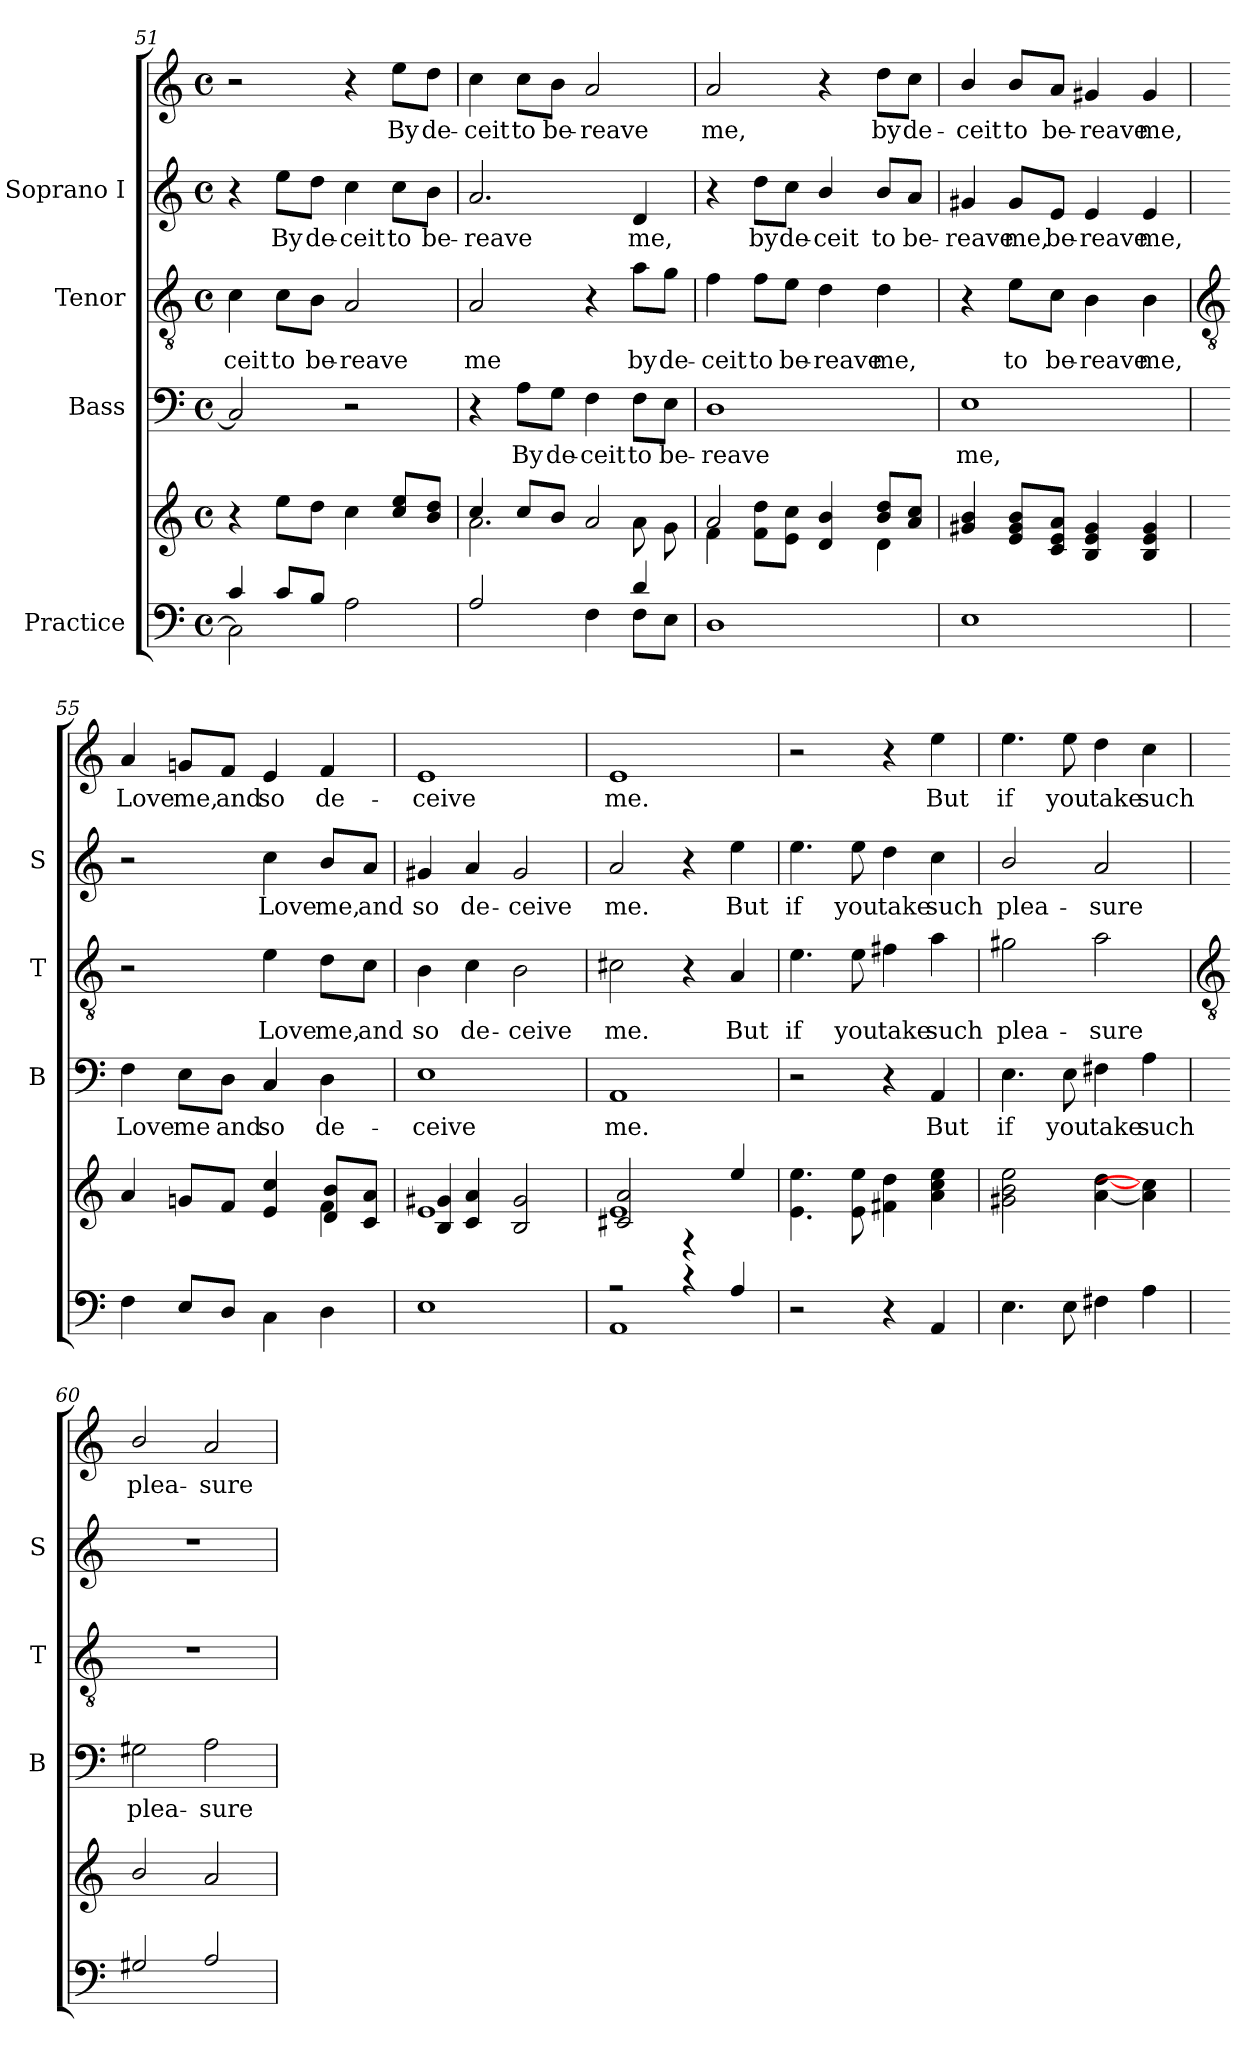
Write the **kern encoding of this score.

**kern	**kern	**kern	**text	**kern	**text	**kern	**text	**kern	**text
*part4	*part4	*part3	*part3	*part2	*part2	*part1	*part1	*part1	*part1
*staff6	*staff5	*staff4	*staff4	*staff3	*staff3	*staff2	*staff2	*staff1	*staff1
*I"Practice	*	*I"Bass	*	*I"Tenor	*	*I"Soprano I	*	*	*
*	*	*I'B	*	*I'T	*	*I'S	*	*	*
!!LO:LB:g=z
*clefF4	*clefG2	*clefF4	*	*clefGv2	*	*clefG2	*	*clefG2	*
*k[]	*k[]	*k[]	*	*k[]	*	*k[]	*	*k[]	*
*C:	*C:	*C:	*	*C:	*	*C:	*	*C:	*
*M4/4	*M4/4	*M4/4	*	*M4/4	*	*M4/4	*	*M4/4	*
*met(c)	*met(c)	*met(c)	*	*met(c)	*	*met(c)	*	*met(c)	*
=51	=51	=51	=51	=51	=51	=51	=51	=51	=51
*^	*^	*	*	*	*	*	*	*	*
!	!	!	!	!	!	!	!LO:LY:b	!	!	!	!
4c/	2C\]	2ryy	4r	2C]	.	4c\	-ceit	4r	.	2r	.
!	!	!	!	!	!	!	!LO:LY:b	!	!LO:LY:b	!	!
8c/L	.	.	8ee\L	.	.	8c\L	to	8ee\L	-By	.	.
!	!	!	!	!	!	!	!LO:LY:b	!	!LO:LY:b	!	!
8B/J	.	.	8dd\J	.	.	8B\J	be-	8dd\J	de-	.	.
!	!	!	!	!	!	!	!LO:LY:b	!	!LO:LY:b	!	!
2A	2ryy	4ryy	4cc\	2r	.	2A	-reave	4cc\	-ceit	4r	.
!	!	!	!	!	!	!	!	!	!LO:LY:b	!	!LO:LY:b
.	.	4ryy	8cc\ 8ee\L	.	.	.	.	8cc\L	to	8ee\L	By
!	!	!	!	!	!	!	!	!	!LO:LY:b	!	!LO:LY:b
.	.	.	8b/ 8dd/J	.	.	.	.	8b\J	be-	8dd\J	de-
=52	=52	=52	=52	=52	=52	=52	=52	=52	=52	=52	=52
*	*^	*	*^	*	*	*	*	*	*	*	*
!	!	!	!	!	!	!	!	!	!LO:LY:b	!	!LO:LY:b	!	!LO:LY:b
2.ryy	2A/	4ryy	4cc/	2.a\	2.ryy	4r	.	2A	me	2.a	reave	4cc\	-ceit
!	!	!	!	!	!	!	!LO:LY:b	!	!	!	!	!	!LO:LY:b
.	.	8A\	8cc/L	.	.	8A\L	By	.	.	.	.	8cc\L	to
!	!	!	!	!	!	!	!LO:LY:b	!	!	!	!	!	!LO:LY:b
.	.	8G\J	8b/J	.	.	8G\J	de-	.	.	.	.	8b\J	be-
!	!	!	!	!	!	!	!LO:LY:b	!	!	!	!	!	!LO:LY:b
.	4ryy	4F\	2a	.	.	4F	-ceit	4r	.	.	.	2a	-reave
!	!	!	!	!	!	!	!LO:LY:b	!	!LO:LY:b	!	!LO:LY:b	!	!
4d/	4ryy	8F\L	.	4ryy	8a\L	8F\L	to	8a\L	by	4d	me,	.	.
!	!	!	!	!	!	!	!LO:LY:b	!	!LO:LY:b	!	!	!	!
.	.	8E\J	.	.	8g\	8E\J	be-	8g\J	de-	.	.	.	.
=53	=53	=53	=53	=53	=53	=53	=53	=53	=53	=53	=53	=53	=53
!	!	!	!	!	!	!	!LO:LY:b	!	!LO:LY:b	!	!	!	!LO:LY:b
*	*v	*v	*	*	*	*	*	*	*	*	*	*	*
4ryy	1D\	2a/	4ryy	4f\	1D	-reave	4f	-ceit	4r	.	2a	me,
!	!	!	!	!	!	!	!	!LO:LY:b	!	!LO:LY:b	!	!
2.ryy	.	.	8f\ 8dd\L	2.ryy	.	.	8f\L	to	8dd\L	-by	.	.
!	!	!	!	!	!	!	!	!LO:LY:b	!	!LO:LY:b	!	!
.	.	.	8e\ 8cc\J	.	.	.	8e\J	be-	8cc\J	de-	.	.
!	!	!	!	!	!	!	!	!LO:LY:b	!	!LO:LY:b	!	!
.	.	4ryy	4d/ 4b/	.	.	.	4d	-reave	4b/	-ceit	4r	.
!	!	!	!	!	!	!	!	!LO:LY:b	!	!LO:LY:b	!	!LO:LY:b
.	.	8b/ 8dd/L	4d\	.	.	.	4d	me,	8b/L	to	8dd\L	by
!	!	!	!	!	!	!	!	!	!	!LO:LY:b	!	!LO:LY:b
.	.	8a/ 8cc/J	.	.	.	.	.	.	8a/J	be-	8cc\J	de-
*	*	*	*v	*v	*	*	*	*	*	*	*	*
=54	=54	=54	=54	=54	=54	=54	=54	=54	=54	=54	=54
!	!	!	!	!	!LO:LY:b	!	!	!	!LO:LY:b	!	!LO:LY:b
1ryy	1E\	4g#X/ 4b/	1ryy	1E	me,	4r	.	4g#X	reave	4b/	-ceit
!	!	!	!	!	!	!	!LO:LY:b	!	!LO:LY:b	!	!LO:LY:b
.	.	8e 8g# 8bL	.	.	.	8e\L	to	8g#/L	me,	8b/L	to
!	!	!	!	!	!	!	!LO:LY:b	!	!LO:LY:b	!	!LO:LY:b
.	.	8c 8e 8aJ	.	.	.	8c\J	be-	8e/J	be-	8a/J	be-
!	!	!	!	!	!	!	!LO:LY:b	!	!LO:LY:b	!	!LO:LY:b
.	.	4B 4e 4g#	.	.	.	4B	-reave	4e	-reave	4g#X	-reave
!	!	!	!	!	!	!	!LO:LY:b	!	!LO:LY:b	!	!LO:LY:b
.	.	4B 4e 4g#	.	.	.	4B	me,	4e	me,	4g#	me,
!!LO:LB:g=z
=55	=55	=55	=55	=55	=55	=55	=55	=55	=55	=55	=55
*	*	*	*	*	*	*clefGv2	*	*	*	*	*
!	!	!	!	!	!LO:LY:b	!	!	!	!	!	!LO:LY:b
1ryy	4F	4a	2.ryy	4F	Love	2r	.	2r	.	4a	Love
!	!	!	!	!	!LO:LY:b	!	!	!	!	!	!LO:LY:b
.	8E/L	8gnL	.	8E\L	me	.	.	.	.	8gn/L	me,
!	!	!	!	!	!LO:LY:b	!	!	!	!	!	!LO:LY:b
.	8DJ	8fJ	.	8D\J	and	.	.	.	.	8f/J	and
!	!	!	!	!	!LO:LY:b	!	!LO:LY:b	!	!LO:LY:b	!	!LO:LY:b
.	4C	4e 4cc	.	4C	so	4e	Love	4cc\	-Love	4e	so
!	!	!	!	!	!LO:LY:b	!	!LO:LY:b	!	!LO:LY:b	!	!LO:LY:b
.	4D	4f\	8d/ 8b/L	4D	de-	8d\L	me,	8b/L	me,	4f	de-
!	!	!	!	!	!	!	!LO:LY:b	!	!LO:LY:b	!	!
.	.	.	8c/ 8a/J	.	.	8c\J	and	8a/J	and	.	.
=56	=56	=56	=56	=56	=56	=56	=56	=56	=56	=56	=56
!	!	!	!	!	!LO:LY:b	!	!LO:LY:b	!	!LO:LY:b	!	!LO:LY:b
1ryy	1E	1e	4B/ 4g#X/	1E	-ceive	4B	so	4g#X	so	1e	ceive
!	!	!	!	!	!	!	!LO:LY:b	!	!LO:LY:b	!	!
.	.	.	4c/ 4a/	.	.	4c\	de-	4a	de-	.	.
!	!	!	!	!	!	!	!LO:LY:b	!	!LO:LY:b	!	!
.	.	.	2B/ 2g#/	.	.	2B	-ceive	2g#	-ceive	.	.
=57	=57	=57	=57	=57	=57	=57	=57	=57	=57	=57	=57
!	!	!	!	!	!LO:LY:b	!	!LO:LY:b	!	!LO:LY:b	!	!LO:LY:b
2r	1AA	1e	2c#X/ 2a/	1AA	me.	2c#X\	me.	2a	me.	1e	me.
4r	.	.	4r	.	.	4r	.	4r	.	.	.
!	!	!	!	!	!	!	!LO:LY:b	!	!LO:LY:b	!	!
4A/	.	.	4ee/	.	.	4A	But	4ee	But	.	.
*v	*v	*	*	*	*	*	*	*	*	*	*
=58	=58	=58	=58	=58	=58	=58	=58	=58	=58	=58
!	!	!	!	!	!	!LO:LY:b	!	!LO:LY:b	!	!
2r	1ryy	4.e\ 4.ee\	2r	.	4.e	if	4.ee	if	2r	.
!	!	!	!	!	!	!LO:LY:b	!	!LO:LY:b	!	!
.	.	8e\ 8ee\	.	.	8e	you	8ee	you	.	.
!	!	!	!	!	!	!LO:LY:b	!	!LO:LY:b	!	!
4r	.	4f#X\ 4dd\	4r	.	4f#X	take	4dd	take	4r	.
!	!	!	!	!LO:LY:b	!	!LO:LY:b	!	!LO:LY:b	!	!LO:LY:b
4AA	.	4a\ 4cc\ 4ee\	4AA	But	4a	such	4cc\	such	4ee	But
=59	=59	=59	=59	=59	=59	=59	=59	=59	=59	=59
!	!	!	!	!LO:LY:b	!	!LO:LY:b	!	!LO:LY:b	!	!LO:LY:b
4.E	1ryy	2g#X\ 2b\ 2ee\	4.E	if	2g#X	plea-	2b/	plea-	4.ee	if
!	!	!	!	!LO:LY:b	!	!	!	!	!	!LO:LY:b
8E	.	.	8E	you	.	.	.	.	8ee	you
!	!	!	!	!LO:LY:b	!	!LO:LY:b	!	!LO:LY:b	!	!LO:LY:b
4F#X	.	[4a\ [4dd\	4F#X	take	2a	-sure	2a	-sure	4dd	take
!	!	!	!	!LO:LY:b	!	!	!	!	!	!LO:LY:b
4A	.	4a\] 4cc\]	4A	such	.	.	.	.	4cc\	such
!!LO:LB:g=z
=60	=60	=60	=60	=60	=60	=60	=60	=60	=60	=60
*	*	*	*	*	*clefGv2	*	*	*	*	*
*^	*	*	*	*	*	*	*	*	*	*
!	!	!	!	!	!LO:LY:b	!	!	!	!	!	!LO:LY:b
2G#X	1ryy	1ryy	2b/	2G#X	plea-	1r	.	1r	.	2b/	plea-
!	!	!	!	!	!LO:LY:b	!	!	!	!	!	!LO:LY:b
2A	.	.	2a/	2A	-sure	.	.	.	.	2a	-sure
*v	*v	*	*	*	*	*	*	*	*	*	*
*	*v	*v	*	*	*	*	*	*	*	*
=	=	=	=	=	=	=	=	=	=
*-	*-	*-	*-	*-	*-	*-	*-	*-	*-
